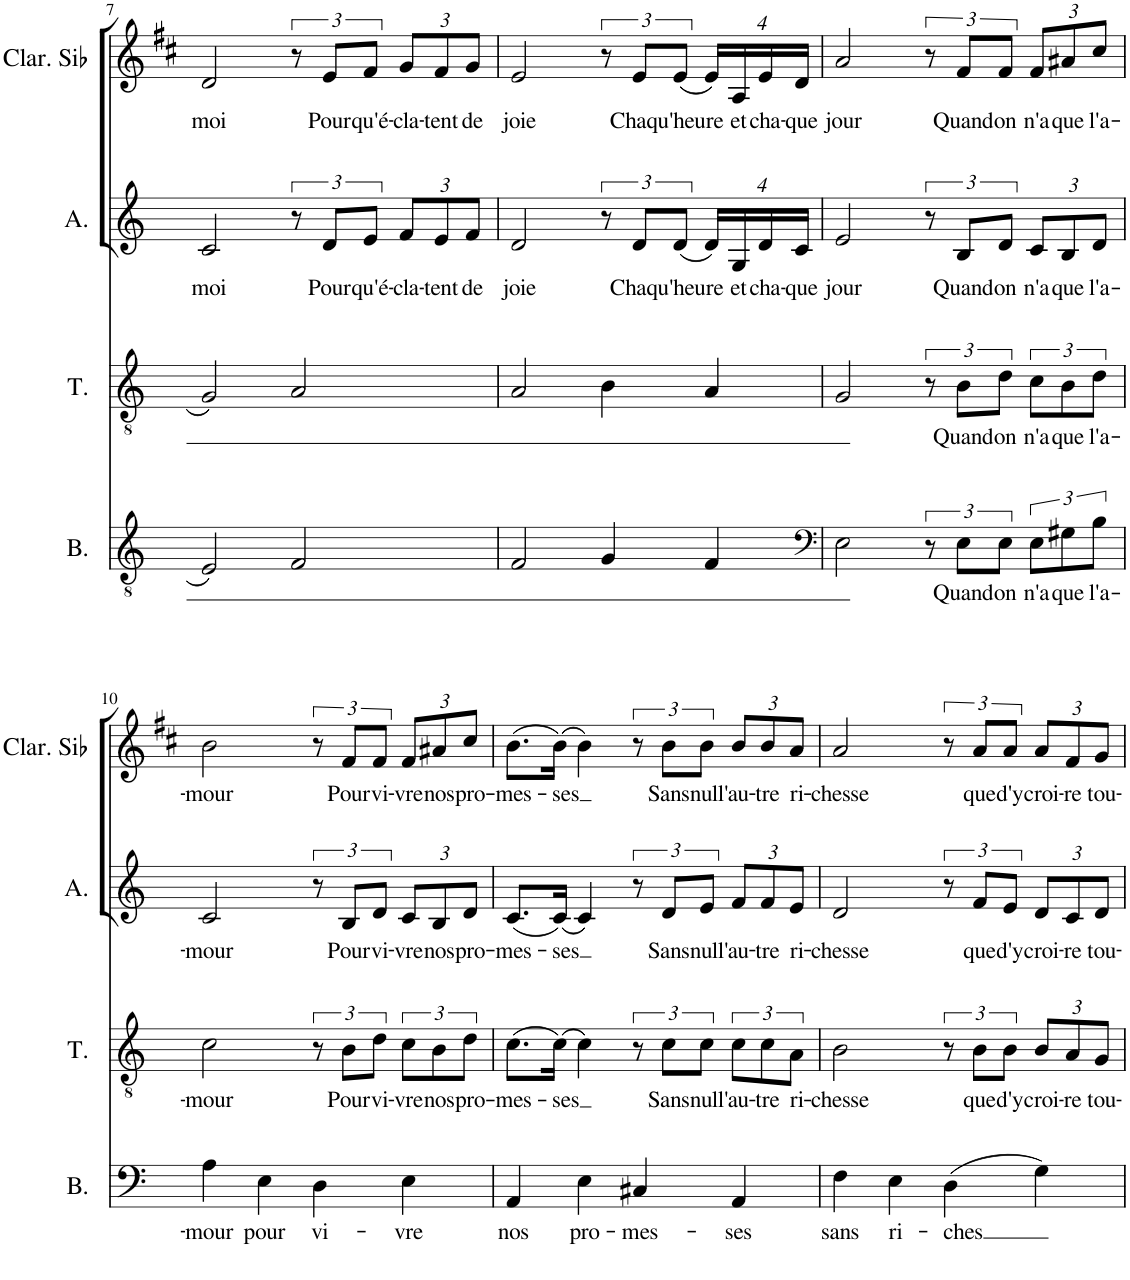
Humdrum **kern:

**kern	**text	**kern	**text	**kern	**text	**kern	**text
*part4	*part4	*part3	*part3	*part2	*part2	*part1	*part1
*staff4	*staff4	*staff3	*staff3	*staff2	*staff2	*staff1	*staff1
*I"Basse	*	*I"Ténor	*	*I"Alto	*	*I"Clarinette en Sib	*
*I'B.	*	*I'T.	*	*I'A.	*	*I'Clar. Sib	*
!!LO:PB:g=z
*clefGv2	*	*clefGv2	*	*clefG2	*	*clefG2	*
*	*	*	*	*	*	*Trd1c2	*
*k[]	*	*k[]	*	*k[]	*	*k[f#c#]	*
*M4/4	*	*M4/4	*	*M4/4	*	*M4/4	*
*met(c)	*	*met(c)	*	*met(c)	*	*met(c)	*
=7	=7	=7	=7	=7	=7	=7	=7
!	!	!	!	!	!LO:LY:b	!	!LO:LY:b
2E/	.	2G/	.	2c/	moi	2d/	moi
2F/	.	2A/	.	12r	.	12r	.
!	!	!	!	!	!LO:LY:b	!	!LO:LY:b
.	.	.	.	12d/L	Pour	12e/L	Pour
!	!	!	!	!	!LO:LY:b	!	!LO:LY:b
.	.	.	.	12e/J	qu'é-	12f#/J	qu'é-
*	*	*	*	*Xbrackettup	*	*	*
!	!	!	!	!	!LO:LY:b	!	!
*	*	*	*	*	*	*Xbrackettup	*
!	!	!	!	!	!	!	!LO:LY:b
.	.	.	.	12f/L	-cla-	12g/L	-cla-
!	!	!	!	!	!LO:LY:b	!	!LO:LY:b
.	.	.	.	12e/	-tent	12f#/	-tent
!	!	!	!	!	!LO:LY:b	!	!LO:LY:b
.	.	.	.	12f/J	de	12g/J	de
=8	=8	=8	=8	=8	=8	=8	=8
!	!	!	!	!	!LO:LY:b	!	!LO:LY:b
2F/	.	2A/	.	2d/	joie	2e/	joie
*	*	*	*	*brackettup	*	*brackettup	*
4G/	.	4B\	.	12r	.	12r	.
!	!	!	!	!	!LO:LY:b	!	!LO:LY:b
.	.	.	.	12d/L	Chaqu'	12e/L	Chaqu'
!	!	!	!	!	!LO:LY:b	!	!LO:LY:b
.	.	.	.	(12d/J	heure	(12e/J	heure
4F/	.	4A/	.	16d/LL)	.	16e/LL)	.
!	!	!	!	!	!LO:LY:b	!	!LO:LY:b
.	.	.	.	16G/	et	16A/	et
!	!	!	!	!	!LO:LY:b	!	!LO:LY:b
.	.	.	.	16d/	cha-	16e/	cha-
!	!	!	!	!	!LO:LY:b	!	!LO:LY:b
.	.	.	.	16c/JJ	-que	16d/JJ	-que
=9	=9	=9	=9	=9	=9	=9	=9
*clefF4	*	*	*	*	*	*	*
!	!	!	!	!	!LO:LY:b	!	!LO:LY:b
2E\	.	2G/	.	2e/	jour	2a/	jour
12r	.	12r	.	12r	.	12r	.
!	!LO:LY:b	!	!LO:LY:b	!	!LO:LY:b	!	!LO:LY:b
12E\L	Quand	12B\L	Quand	12B/L	Quand	12f#/L	Quand
!	!LO:LY:b	!	!LO:LY:b	!	!LO:LY:b	!	!LO:LY:b
12E\J	on	12d\J	on	12d/J	on	12f#/J	on
!	!LO:LY:b	!	!LO:LY:b	!	!	!	!
*	*	*	*	*Xbrackettup	*	*	*
!	!	!	!	!	!LO:LY:b	!	!
*	*	*	*	*	*	*Xbrackettup	*
!	!	!	!	!	!	!	!LO:LY:b
12E\L	n'a	12c\L	n'a	12c/L	n'a	12f#/L	n'a
!	!LO:LY:b	!	!LO:LY:b	!	!LO:LY:b	!	!LO:LY:b
12G#X\	que	12B\	que	12B/	que	12a#X/	que
!	!LO:LY:b	!	!LO:LY:b	!	!LO:LY:b	!	!LO:LY:b
12B\J	l'a-	12d\J	l'a-	12d/J	l'a-	12cc#/J	l'a-
!!LO:LB:g=z
=10	=10	=10	=10	=10	=10	=10	=10
!	!LO:LY:b	!	!LO:LY:b	!	!LO:LY:b	!	!LO:LY:b
4A\	-mour	2c\	-mour	2c/	-mour	2b\	-mour
!	!LO:LY:b	!	!	!	!	!	!
4E\	pour	.	.	.	.	.	.
!	!LO:LY:b	!	!	!	!	!	!
*	*	*	*	*brackettup	*	*brackettup	*
4D\	vi-	12r	.	12r	.	12r	.
!	!	!	!LO:LY:b	!	!LO:LY:b	!	!LO:LY:b
.	.	12B\L	Pour	12B/L	Pour	12f#/L	Pour
!	!	!	!LO:LY:b	!	!LO:LY:b	!	!LO:LY:b
.	.	12d\J	vi-	12d/J	vi-	12f#/J	vi-
!	!LO:LY:b	!	!LO:LY:b	!	!	!	!
*	*	*	*	*Xbrackettup	*	*	*
!	!	!	!	!	!LO:LY:b	!	!
*	*	*	*	*	*	*Xbrackettup	*
!	!	!	!	!	!	!	!LO:LY:b
4E\	-vre	12c\L	-vre	12c/L	-vre	12f#/L	-vre
!	!	!	!LO:LY:b	!	!LO:LY:b	!	!LO:LY:b
.	.	12B\	nos	12B/	nos	12a#X/	nos
!	!	!	!LO:LY:b	!	!LO:LY:b	!	!LO:LY:b
.	.	12d\J	pro-	12d/J	pro-	12cc#/J	pro-
=11	=11	=11	=11	=11	=11	=11	=11
!	!LO:LY:b	!	!LO:LY:b	!	!LO:LY:b	!	!LO:LY:b
4AA/	nos	(8.c\L	-mes-	(8.c/L	-mes-	(8.b\L	-mes-
!	!	!	!LO:LY:b	!	!LO:LY:b	!	!LO:LY:b
.	.	(16c\Jk)	-ses	(16c/Jk)	-ses	(16b\Jk)	-ses
!	!LO:LY:b	!	!	!	!	!	!
4E\	pro-	4c\)	.	4c/)	.	4b\)	.
!	!LO:LY:b	!	!	!	!	!	!
*	*	*	*	*brackettup	*	*brackettup	*
4C#X/	-mes-	12r	.	12r	.	12r	.
!	!	!	!LO:LY:b	!	!LO:LY:b	!	!LO:LY:b
.	.	12c\L	Sans	12d/L	Sans	12b\L	Sans
!	!	!	!LO:LY:b	!	!LO:LY:b	!	!LO:LY:b
.	.	12c\J	null'	12e/J	null'	12b\J	null'
!	!LO:LY:b	!	!LO:LY:b	!	!	!	!
*	*	*	*	*Xbrackettup	*	*	*
!	!	!	!	!	!LO:LY:b	!	!
*	*	*	*	*	*	*Xbrackettup	*
!	!	!	!	!	!	!	!LO:LY:b
4AA/	-ses	12c\L	au-	12f/L	au-	12b/L	au-
!	!	!	!LO:LY:b	!	!LO:LY:b	!	!LO:LY:b
.	.	12c\	-tre	12f/	-tre	12b/	-tre
!	!	!	!LO:LY:b	!	!LO:LY:b	!	!LO:LY:b
.	.	12A\J	ri-	12e/J	ri-	12a/J	ri-
=12	=12	=12	=12	=12	=12	=12	=12
!	!LO:LY:b	!	!LO:LY:b	!	!LO:LY:b	!	!LO:LY:b
4F\	sans	2B\	-chesse	2d/	-chesse	2a/	-chesse
!	!LO:LY:b	!	!	!	!	!	!
4E\	ri-	.	.	.	.	.	.
!	!LO:LY:b	!	!	!	!	!	!
*	*	*	*	*brackettup	*	*brackettup	*
(4D\	-ches	12r	.	12r	.	12r	.
!	!	!	!LO:LY:b	!	!LO:LY:b	!	!LO:LY:b
.	.	12B\L	que	12f/L	que	12a/L	que
!	!	!	!LO:LY:b	!	!LO:LY:b	!	!LO:LY:b
.	.	12B\J	d'y	12e/J	d'y	12a/J	d'y
*	*	*Xbrackettup	*	*	*	*	*
!	!	!	!LO:LY:b	!	!	!	!
*	*	*	*	*Xbrackettup	*	*	*
!	!	!	!	!	!LO:LY:b	!	!
*	*	*	*	*	*	*Xbrackettup	*
!	!	!	!	!	!	!	!LO:LY:b
4G\)	.	12B/L	croi-	12d/L	croi-	12a/L	croi-
!	!	!	!LO:LY:b	!	!LO:LY:b	!	!LO:LY:b
.	.	12A/	-re	12c/	-re	12f#/	-re
!	!	!	!LO:LY:b	!	!LO:LY:b	!	!LO:LY:b
.	.	12G/J	tou-	12d/J	tou-	12g/J	tou-
=	=	=	=	=	=	=	=
*-	*-	*-	*-	*-	*-	*-	*-
